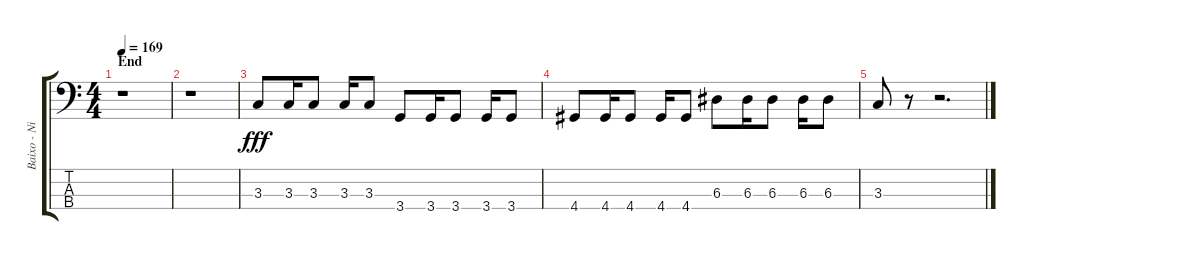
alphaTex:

\track ("Baixo - Nikola" "Baixo - Ni") {instrument electricbasspick}
\staff {score tabs}
\tuning (G2 D2 A1 E1) {hide}
\ts (4 4)
\section ("" "End")
\tempo 169
\clef f4
\ks c
r.1{dy fff} |
r.1 |
3.3.8 3.3.16 3.3.8 3.3.16 3.3.8 3.4.8 3.4.16 3.4.8 3.4.16 3.4.8 |
4.4.8 4.4.16 4.4.8 4.4.16 4.4.8 6.3.8 6.3.16 6.3.8 6.3.16 6.3.8 |
3.3.8 r.8 r.2{d}
